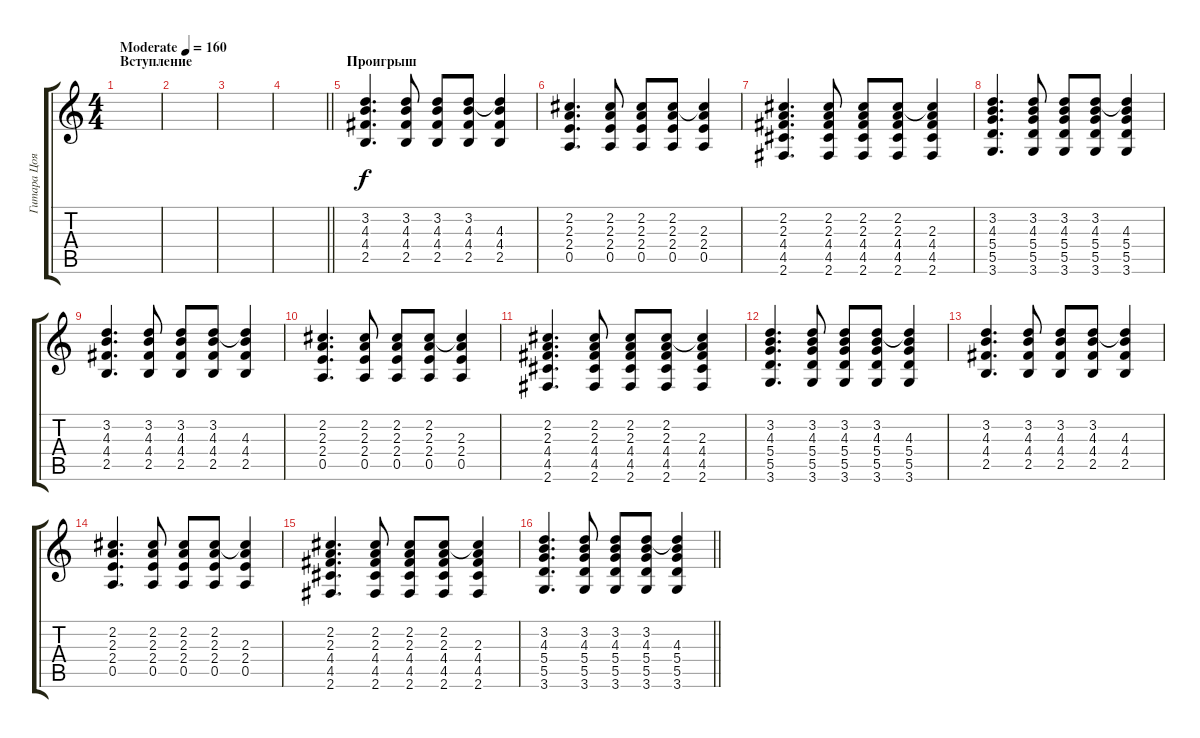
\track ("Гитара Цоя" "Гитара Цоя") {instrument acousticguitarsteel}
\staff {score tabs}
\tuning (E4 B3 G3 D3 A2 E2) {hide}
\ts (4 4)
\section ("" "Вступление")
\tempo (160 "Moderate")
\clef g2
\ks c
|
|
|
\barLineRight lightlight
|
\section ("" "Проигрыш")
(3.2 4.3 4.4 2.5).4{d} (3.2 4.3 4.4 2.5).8 (3.2 4.3 4.4 2.5).8 (3.2 4.3 4.4 2.5).8 (3.2{t} 4.3 4.4 2.5).4 |
(2.2 2.3 2.4 0.5).4{d} (2.2 2.3 2.4 0.5).8 (2.2 2.3 2.4 0.5).8 (2.2 2.3 2.4 0.5).8 (2.2{t} 2.3 2.4 0.5).4 |
(2.2 2.3 4.4 4.5 2.6).4{d} (2.2 2.3 4.4 4.5 2.6).8 (2.2 2.3 4.4 4.5 2.6).8 (2.2 2.3 4.4 4.5 2.6).8 (2.2{t} 2.3 4.4 4.5 2.6).4 |
(3.2 4.3 5.4 5.5 3.6).4{d} (3.2 4.3 5.4 5.5 3.6).8 (3.2 4.3 5.4 5.5 3.6).8 (3.2 4.3 5.4 5.5 3.6).8 (3.2{t} 4.3 5.4 5.5 3.6).4 |
(3.2 4.3 4.4 2.5).4{d} (3.2 4.3 4.4 2.5).8 (3.2 4.3 4.4 2.5).8 (3.2 4.3 4.4 2.5).8 (3.2{t} 4.3 4.4 2.5).4 |
(2.2 2.3 2.4 0.5).4{d} (2.2 2.3 2.4 0.5).8 (2.2 2.3 2.4 0.5).8 (2.2 2.3 2.4 0.5).8 (2.2{t} 2.3 2.4 0.5).4 |
(2.2 2.3 4.4 4.5 2.6).4{d} (2.2 2.3 4.4 4.5 2.6).8 (2.2 2.3 4.4 4.5 2.6).8 (2.2 2.3 4.4 4.5 2.6).8 (2.2{t} 2.3 4.4 4.5 2.6).4 |
(3.2 4.3 5.4 5.5 3.6).4{d} (3.2 4.3 5.4 5.5 3.6).8 (3.2 4.3 5.4 5.5 3.6).8 (3.2 4.3 5.4 5.5 3.6).8 (3.2{t} 4.3 5.4 5.5 3.6).4 |
(3.2 4.3 4.4 2.5).4{d} (3.2 4.3 4.4 2.5).8 (3.2 4.3 4.4 2.5).8 (3.2 4.3 4.4 2.5).8 (3.2{t} 4.3 4.4 2.5).4 |
(2.2 2.3 2.4 0.5).4{d} (2.2 2.3 2.4 0.5).8 (2.2 2.3 2.4 0.5).8 (2.2 2.3 2.4 0.5).8 (2.2{t} 2.3 2.4 0.5).4 |
(2.2 2.3 4.4 4.5 2.6).4{d} (2.2 2.3 4.4 4.5 2.6).8 (2.2 2.3 4.4 4.5 2.6).8 (2.2 2.3 4.4 4.5 2.6).8 (2.2{t} 2.3 4.4 4.5 2.6).4 |
\barLineRight lightlight
(3.2 4.3 5.4 5.5 3.6).4{d} (3.2 4.3 5.4 5.5 3.6).8 (3.2 4.3 5.4 5.5 3.6).8 (3.2 4.3 5.4 5.5 3.6).8 (3.2{t} 4.3 5.4 5.5 3.6).4
